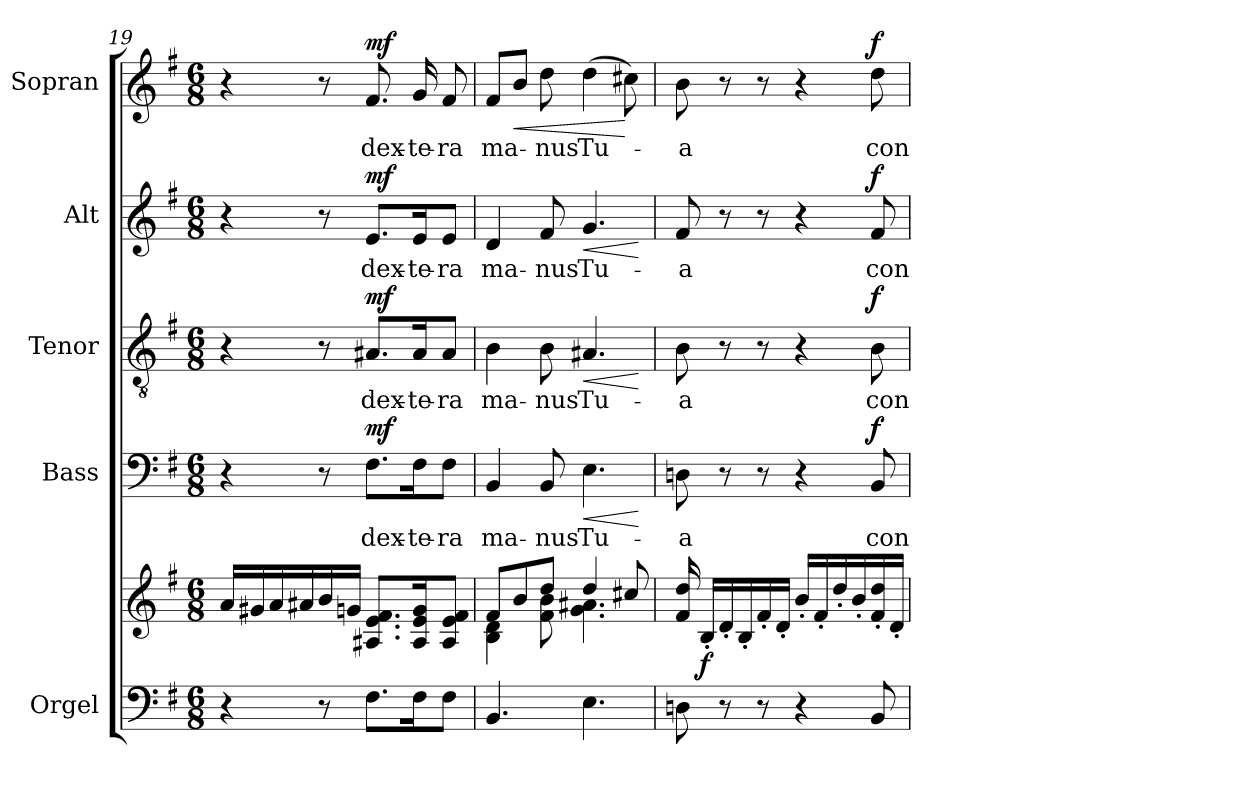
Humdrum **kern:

**kern	**kern	**dynam	**kern	**text	**dynam	**kern	**text	**dynam	**kern	**text	**dynam	**kern	**text	**dynam
*part5	*part5	*part5	*part4	*part4	*part4	*part3	*part3	*part3	*part2	*part2	*part2	*part1	*part1	*part1
*staff6	*staff5	*staff5/6	*staff4	*staff4	*staff4	*staff3	*staff3	*staff3	*staff2	*staff2	*staff2	*staff1	*staff1	*staff1
*I"Orgel	*	*	*I"Bass	*	*	*I"Tenor	*	*	*I"Alt	*	*	*I"Sopran	*	*
*I'Org.	*	*	*I'B.	*	*	*I'T.	*	*	*I'A.	*	*	*I'S.	*	*
!!LO:PB:g=z
*clefF4	*clefG2	*	*clefF4	*	*	*clefGv2	*	*	*clefG2	*	*	*clefG2	*	*
*k[f#]	*k[f#]	*	*k[f#]	*	*	*k[f#]	*	*	*k[f#]	*	*	*k[f#]	*	*
*G:	*G:	*	*G:	*	*	*G:	*	*	*G:	*	*	*G:	*	*
*M6/8	*M6/8	*	*M6/8	*	*	*M6/8	*	*	*M6/8	*	*	*M6/8	*	*
=19	=19	=19	=19	=19	=19	=19	=19	=19	=19	=19	=19	=19	=19	=19
4r	16a/LL	.	4r	.	.	4r	.	.	4r	.	.	4r	.	.
.	16g#X/	.	.	.	.	.	.	.	.	.	.	.	.	.
.	16a/	.	.	.	.	.	.	.	.	.	.	.	.	.
.	16a#X/	.	.	.	.	.	.	.	.	.	.	.	.	.
8r	16b/	.	8r	.	.	8r	.	.	8r	.	.	8r	.	.
.	16gn/JJ	.	.	.	.	.	.	.	.	.	.	.	.	.
!	!	!	!	!LO:LY:b	!LO:DY:a	!	!LO:LY:b	!LO:DY:a	!	!LO:LY:b	!LO:DY:a	!	!LO:LY:b	!LO:DY:a
8.F#\L	8.A#X/ 8.e/ 8.f#/L	.	8.F#\L	dex-	mf	8.A#X/L	dex-	mf	8.e/L	dex-	mf	8.f#/	dex-	mf
!	!	!	!	!LO:LY:b	!	!	!LO:LY:b	!	!	!LO:LY:b	!	!	!LO:LY:b	!
16F#\k	16A#/ 16e/ 16g/k	.	16F#\K	-te-	.	16A#/K	-te-	.	16e/K	-te-	.	16g/	-te-	.
!	!	!	!	!LO:LY:b	!	!	!LO:LY:b	!	!	!LO:LY:b	!	!	!LO:LY:b	!
8F#\J	8A#/ 8e/ 8f#/J	.	8F#\J	-ra	.	8A#/J	-ra	.	8e/J	-ra	.	8f#/	-ra	.
=20	=20	=20	=20	=20	=20	=20	=20	=20	=20	=20	=20	=20	=20	=20
*	*^	*	*	*	*	*	*	*	*	*	*	*	*	*
!	!	!	!	!	!LO:LY:b	!	!	!LO:LY:b	!	!	!LO:LY:b	!	!	!LO:LY:b	!
4.BB/	8f#/L	4B\ 4d\	.	4BB/	ma-	.	4B\	ma-	.	4d/	ma-	.	8f#/L	ma-	.
!	!	!	!	!	!	!	!	!	!	!	!	!	!	!	!LO:HP:b
.	8b/	.	.	.	.	.	.	.	.	.	.	.	8b/J	.	<
!	!	!	!	!	!LO:LY:b	!	!	!LO:LY:b	!	!	!LO:LY:b	!	!	!LO:LY:b	!
.	8dd/J	8f#\ 8b\	.	8BB/	-nus	.	8B\	-nus	.	8f#/	-nus	.	8dd\	-nus	.
!	!	!	!	!	!LO:LY:b	!LO:HP:b	!	!LO:LY:b	!LO:HP:b	!	!LO:LY:b	!LO:HP:b	!	!LO:LY:b	!
4.E\	4dd/	4.g\ 4.a#X\	.	4.E\	Tu-	<	4.A#X/	Tu-	<	4.g/	Tu-	<	(>4dd\	Tu-	.
.	8cc#X/	.	.	.	.	.	.	.	.	.	.	.	8cc#X\)	.	[
*	*v	*v	*	*	*	*	*	*	*	*	*	*	*	*	*
.	.	.	.	.	[	.	.	[	.	.	[	.	.	.
=21	=21	=21	=21	=21	=21	=21	=21	=21	=21	=21	=21	=21	=21	=21
!	!	!	!	!LO:LY:b	!	!	!LO:LY:b	!	!	!LO:LY:b	!	!	!LO:LY:b	!
8Dn\	16f#/ 16dd/	.	8Dn\	-a	.	8B\	-a	.	8f#/	-a	.	8b\	-a	.
!	!	!LO:DY:b	!	!	!	!	!	!	!	!	!	!	!	!
.	16B'</LL	f	.	.	.	.	.	.	.	.	.	.	.	.
8r	16d'</	.	8r	.	.	8r	.	.	8r	.	.	8r	.	.
.	16B'</	.	.	.	.	.	.	.	.	.	.	.	.	.
8r	16f#'</	.	8r	.	.	8r	.	.	8r	.	.	8r	.	.
.	16d'</JJ	.	.	.	.	.	.	.	.	.	.	.	.	.
4r	16b'</LL	.	4r	.	.	4r	.	.	4r	.	.	4r	.	.
.	16f#'</	.	.	.	.	.	.	.	.	.	.	.	.	.
.	16dd'</	.	.	.	.	.	.	.	.	.	.	.	.	.
.	16b'</	.	.	.	.	.	.	.	.	.	.	.	.	.
!	!	!	!	!LO:LY:b	!LO:DY:a	!	!LO:LY:b	!LO:DY:a	!	!LO:LY:b	!LO:DY:a	!	!LO:LY:b	!LO:DY:a
8BB/	16f#/'< 16dd/'<	.	8BB/	con-	f	8B\	con-	f	8f#/	con-	f	8dd\	con-	f
.	16d'</JJ	.	.	.	.	.	.	.	.	.	.	.	.	.
=	=	=	=	=	=	=	=	=	=	=	=	=	=	=
*-	*-	*-	*-	*-	*-	*-	*-	*-	*-	*-	*-	*-	*-	*-
